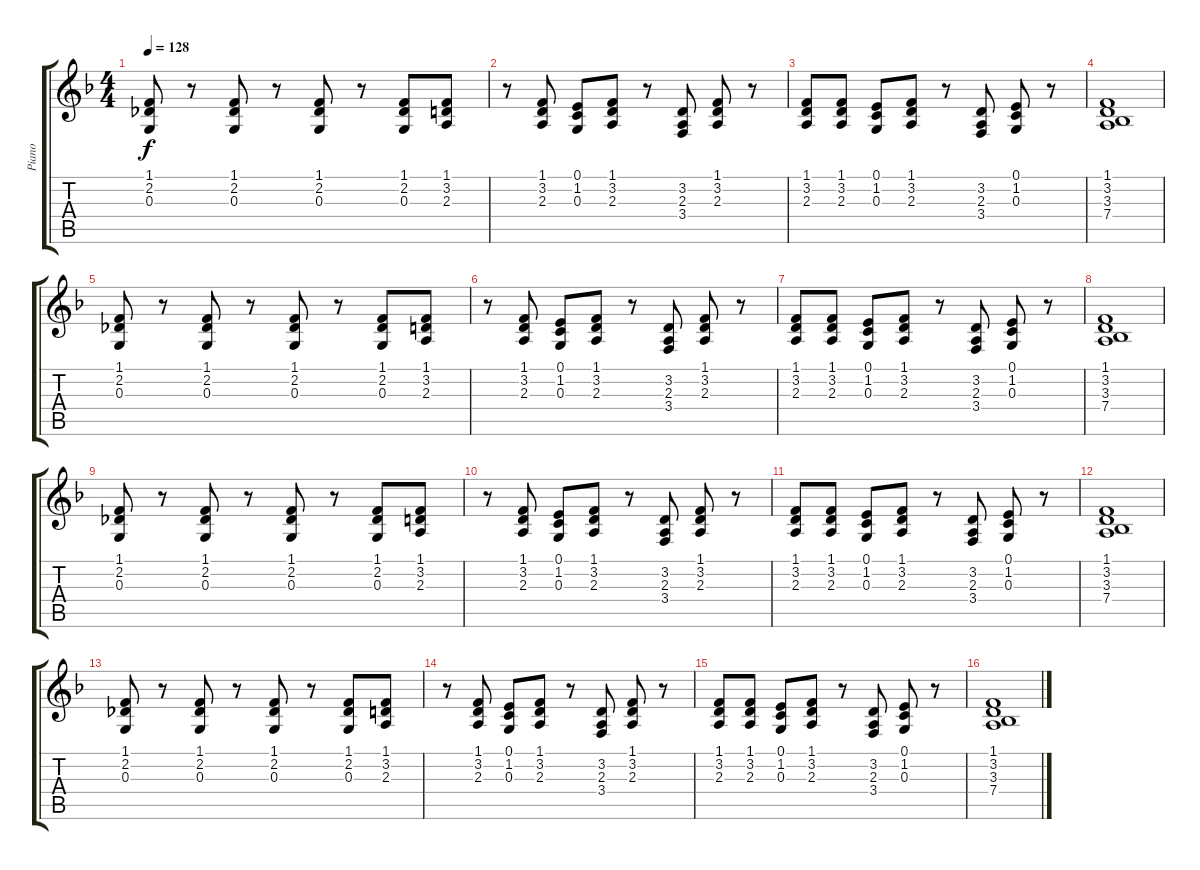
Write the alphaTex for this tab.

\track ("Piano" "Piano") {instrument electricgrandpiano}
\staff {score tabs}
\tuning (E4 B3 G3 D3 A2 E2) {hide}
\ts (4 4)
\tempo 128
\clef g2
\ks f
(1.1 2.2 0.3).8{dy f} r.8 (1.1 2.2 0.3).8 r.8 (1.1 2.2 0.3).8 r.8 (1.1 2.2 0.3).8 (1.1 3.2 2.3).8 |
r.8 (1.1 3.2 2.3).8 (0.1 1.2 0.3).8 (1.1 3.2 2.3).8 r.8 (3.2 2.3 3.4).8 (1.1 3.2 2.3).8 r.8 |
(1.1 3.2 2.3).8 (1.1 3.2 2.3).8 (0.1 1.2 0.3).8 (1.1 3.2 2.3).8 r.8 (3.2 2.3 3.4).8 (0.1 1.2 0.3).8 r.8 |
(1.1 3.2 3.3 7.4).1 |
(1.1 2.2 0.3).8 r.8 (1.1 2.2 0.3).8 r.8 (1.1 2.2 0.3).8 r.8 (1.1 2.2 0.3).8 (1.1 3.2 2.3).8 |
r.8 (1.1 3.2 2.3).8 (0.1 1.2 0.3).8 (1.1 3.2 2.3).8 r.8 (3.2 2.3 3.4).8 (1.1 3.2 2.3).8 r.8 |
(1.1 3.2 2.3).8 (1.1 3.2 2.3).8 (0.1 1.2 0.3).8 (1.1 3.2 2.3).8 r.8 (3.2 2.3 3.4).8 (0.1 1.2 0.3).8 r.8 |
(1.1 3.2 3.3 7.4).1 |
(1.1 2.2 0.3).8 r.8 (1.1 2.2 0.3).8 r.8 (1.1 2.2 0.3).8 r.8 (1.1 2.2 0.3).8 (1.1 3.2 2.3).8 |
r.8 (1.1 3.2 2.3).8 (0.1 1.2 0.3).8 (1.1 3.2 2.3).8 r.8 (3.2 2.3 3.4).8 (1.1 3.2 2.3).8 r.8 |
(1.1 3.2 2.3).8 (1.1 3.2 2.3).8 (0.1 1.2 0.3).8 (1.1 3.2 2.3).8 r.8 (3.2 2.3 3.4).8 (0.1 1.2 0.3).8 r.8 |
(1.1 3.2 3.3 7.4).1 |
(1.1 2.2 0.3).8 r.8 (1.1 2.2 0.3).8 r.8 (1.1 2.2 0.3).8 r.8 (1.1 2.2 0.3).8 (1.1 3.2 2.3).8 |
r.8 (1.1 3.2 2.3).8 (0.1 1.2 0.3).8 (1.1 3.2 2.3).8 r.8 (3.2 2.3 3.4).8 (1.1 3.2 2.3).8 r.8 |
(1.1 3.2 2.3).8 (1.1 3.2 2.3).8 (0.1 1.2 0.3).8 (1.1 3.2 2.3).8 r.8 (3.2 2.3 3.4).8 (0.1 1.2 0.3).8 r.8 |
(1.1 3.2 3.3 7.4).1
